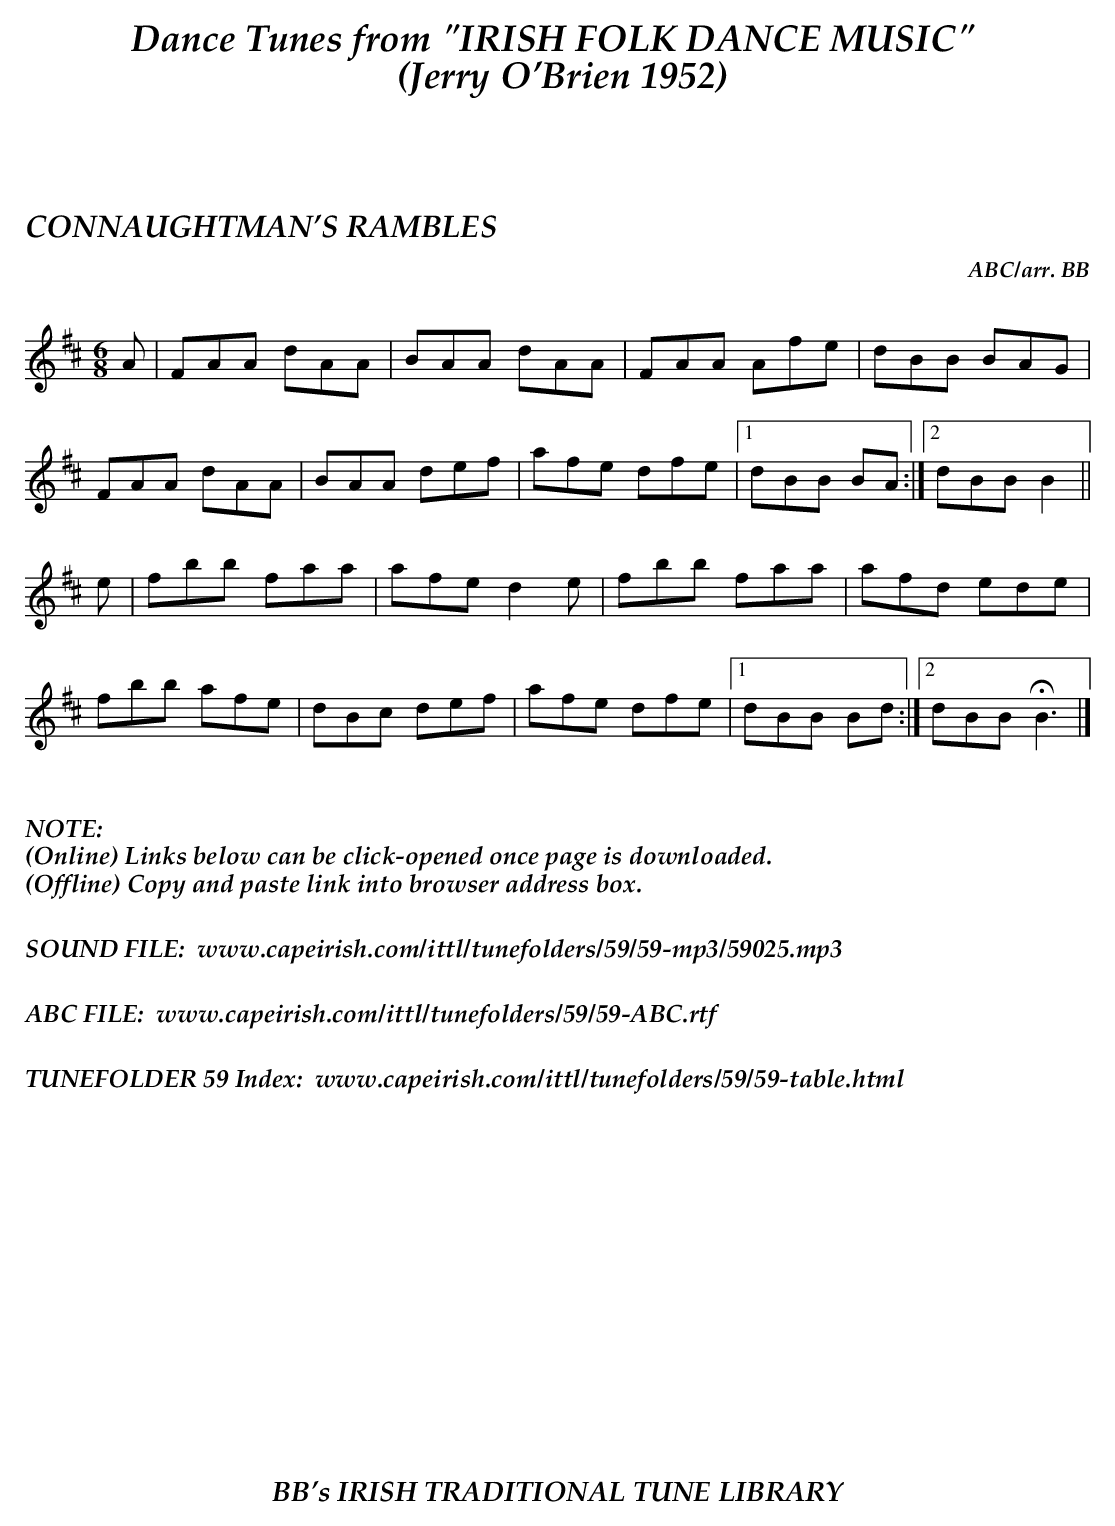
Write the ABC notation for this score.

X:1
T:CONNAUGHTMAN'S RAMBLES
C:ABC/arr. BB
M:6/8
K:D
A|FAA dAA|BAA dAA|FAA Afe|dBB BAG|
FAA dAA|BAA def|afe dfe|1 dBB BA :|\
[2 dBB B2||
e|fbb faa|afe d2e|fbb faa|afd ede|
fbb afe|dBc def|afe dfe|1 dBB Bd :|\
[2 dBB HB3 |]
%%vskip .3in
%%textoption left
%%textfont "Palatino-BoldItalic" 16
%%begintext
%%NOTE:
(Online) Links below can be click-opened once page is downloaded.
(Offline) Copy and paste link into browser address box.
%%
%%
SOUND FILE:  www.capeirish.com/ittl/tunefolders/59/59-mp3/59025.mp3
%%
%%
ABC FILE:  www.capeirish.com/ittl/tunefolders/59/59-ABC.rtf
%%
%%
TUNEFOLDER 59 Index:  www.capeirish.com/ittl/tunefolders/59/59-table.html
